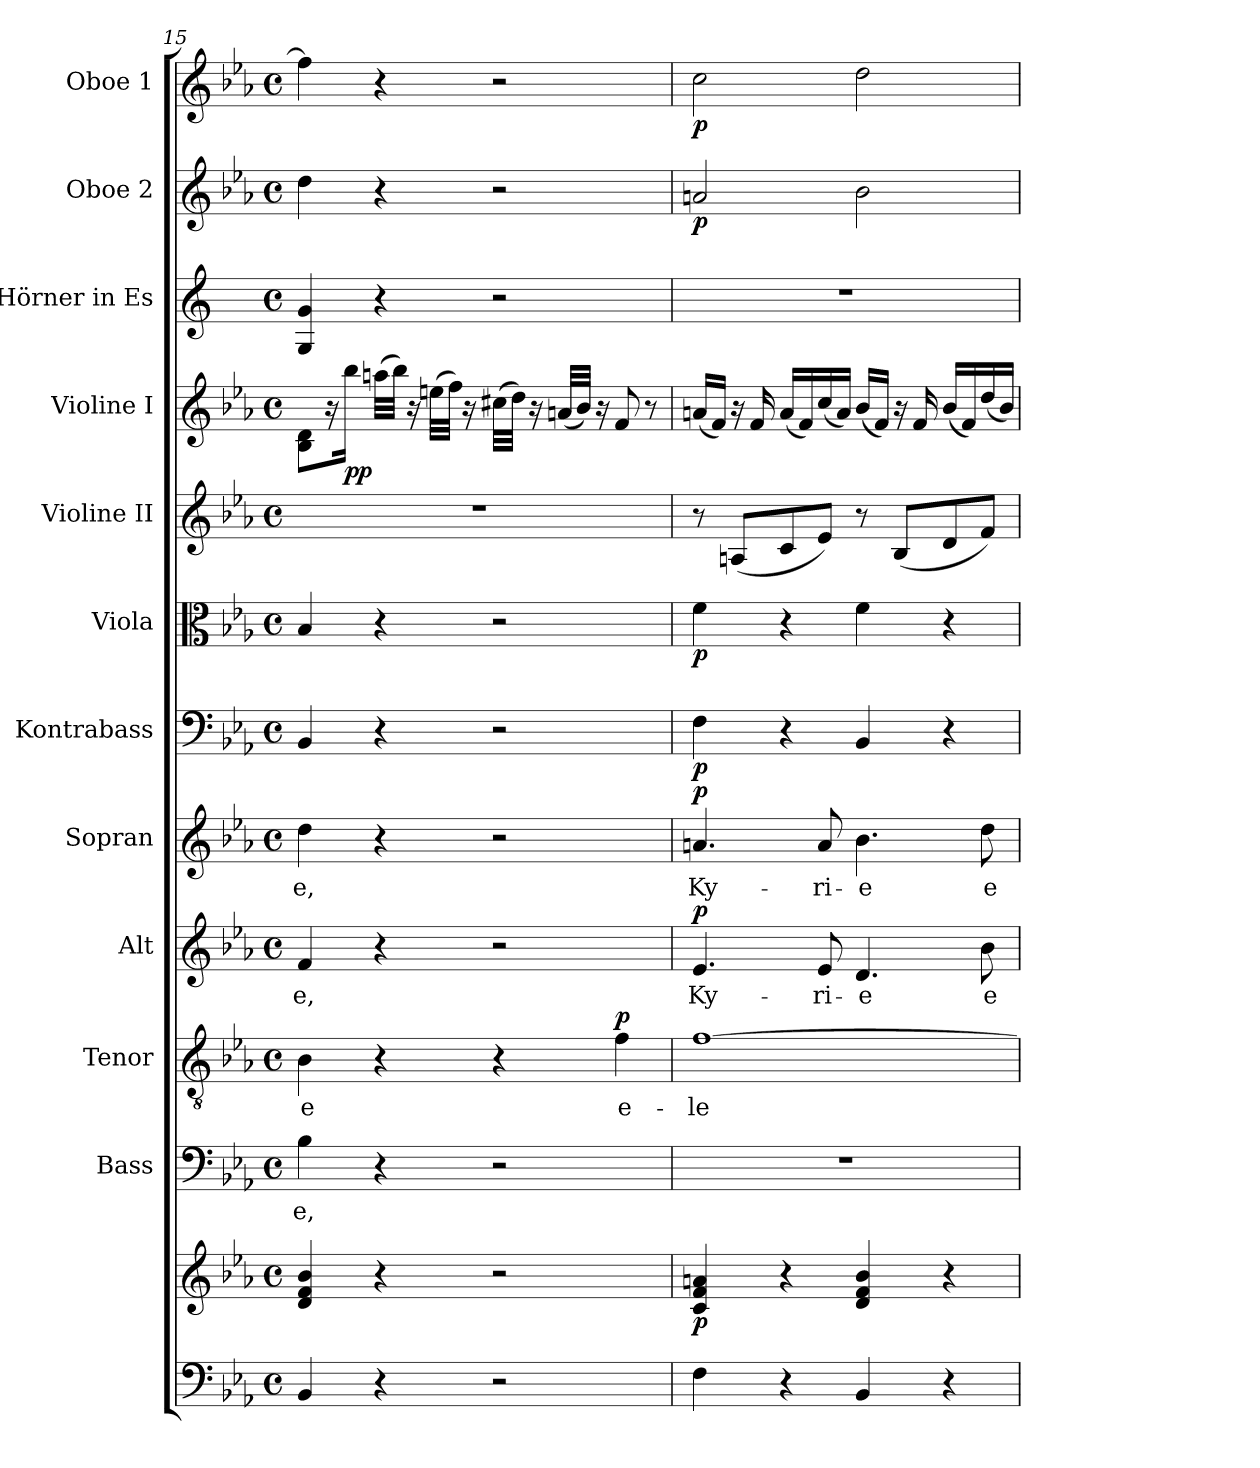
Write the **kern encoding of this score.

**kern	**kern	**dynam	**kern	**text	**kern	**text	**dynam	**kern	**text	**dynam	**kern	**text	**dynam	**kern	**dynam	**kern	**dynam	**kern	**kern	**dynam	**kern	**kern	**dynam	**kern	**dynam
*part12	*part12	*part12	*part11	*part11	*part10	*part10	*part10	*part9	*part9	*part9	*part8	*part8	*part8	*part7	*part7	*part6	*part6	*part5	*part4	*part4	*part3	*part2	*part2	*part1	*part1
*staff13	*staff12	*staff12/13	*staff11	*staff11	*staff10	*staff10	*staff10	*staff9	*staff9	*staff9	*staff8	*staff8	*staff8	*staff7	*staff7	*staff6	*staff6	*staff5	*staff4	*staff4	*staff3	*staff2	*staff2	*staff1	*staff1
*	*	*	*I"Bass	*	*I"Tenor	*	*	*I"Alt	*	*	*I"Sopran	*	*	*I"Kontrabass	*	*I"Viola	*	*I"Violine II	*I"Violine I	*	*I"Hörner in Es	*I"Oboe 2	*	*I"Oboe 1	*
*	*	*	*I'B.	*	*I'T.	*	*	*I'A.	*	*	*I'S.	*	*	*I'Kb.	*	*I'Vla.	*	*I'Vl. II	*I'Vl. I	*	*	*I'Ob. 2	*	*I'Ob. 1	*
*clefF4	*clefG2	*	*clefF4	*	*clefGv2	*	*	*clefG2	*	*	*clefG2	*	*	*clefF4	*	*clefC3	*	*clefG2	*clefG2	*	*clefG2	*clefG2	*	*clefG2	*
*	*	*	*	*	*	*	*	*	*	*	*	*	*	*ITrd7c12	*	*	*	*	*	*	*ITrd5c9	*	*	*	*
*k[b-e-a-]	*k[b-e-a-]	*	*k[b-e-a-]	*	*k[b-e-a-]	*	*	*k[b-e-a-]	*	*	*k[b-e-a-]	*	*	*k[b-e-a-]	*	*k[b-e-a-]	*	*k[b-e-a-]	*k[b-e-a-]	*	*k[b-e-a-]	*k[b-e-a-]	*	*k[b-e-a-]	*
*E-:	*E-:	*	*E-:	*	*E-:	*	*	*E-:	*	*	*E-:	*	*	*E-:	*	*E-:	*	*E-:	*E-:	*	*E-:	*E-:	*	*E-:	*
*M4/4	*M4/4	*	*M4/4	*	*M4/4	*	*	*M4/4	*	*	*M4/4	*	*	*M4/4	*	*M4/4	*	*M4/4	*M4/4	*	*M4/4	*M4/4	*	*M4/4	*
*met(c)	*met(c)	*	*met(c)	*	*met(c)	*	*	*met(c)	*	*	*met(c)	*	*	*met(c)	*	*met(c)	*	*met(c)	*met(c)	*	*met(c)	*met(c)	*	*met(c)	*
=15	=15	=15	=15	=15	=15	=15	=15	=15	=15	=15	=15	=15	=15	=15	=15	=15	=15	=15	=15	=15	=15	=15	=15	=15	=15
!	!	!	!	!LO:LY:b	!	!LO:LY:b	!	!	!LO:LY:b	!	!	!LO:LY:b	!	!	!	!	!	!	!	!	!	!	!	!	!
4BB-/	4d/ 4f/ 4b-/	.	4B-\	-e,	4B-\	-e	.	4f/	-e,	.	4dd\	-e,	.	4BBB-/	.	4B-/	.	1r	8B-\ 8d\L	.	4BB-/ 4B-/	4dd\	.	4ff\]	.
.	.	.	.	.	.	.	.	.	.	.	.	.	.	.	.	.	.	.	16r	.	.	.	.	.	.
!	!	!	!	!	!	!	!	!	!	!	!	!	!	!	!	!	!	!	!	!LO:DY:b	!	!	!	!	!
.	.	.	.	.	.	.	.	.	.	.	.	.	.	.	.	.	.	.	16bb-\Jk	pp	.	.	.	.	.
4r	4r	.	4r	.	4r	.	.	4r	.	.	4r	.	.	4r	.	4r	.	.	(>32aan\LLL	.	4r	4r	.	4r	.
.	.	.	.	.	.	.	.	.	.	.	.	.	.	.	.	.	.	.	32bb-\JJJ)	.	.	.	.	.	.
.	.	.	.	.	.	.	.	.	.	.	.	.	.	.	.	.	.	.	16r	.	.	.	.	.	.
.	.	.	.	.	.	.	.	.	.	.	.	.	.	.	.	.	.	.	(>32een\LLL	.	.	.	.	.	.
.	.	.	.	.	.	.	.	.	.	.	.	.	.	.	.	.	.	.	32ff\JJJ)	.	.	.	.	.	.
.	.	.	.	.	.	.	.	.	.	.	.	.	.	.	.	.	.	.	16r	.	.	.	.	.	.
2r	2r	.	2r	.	4r	.	.	2r	.	.	2r	.	.	2r	.	2r	.	.	(>32cc#X\LLL	.	2r	2r	.	2r	.
.	.	.	.	.	.	.	.	.	.	.	.	.	.	.	.	.	.	.	32dd\JJJ)	.	.	.	.	.	.
.	.	.	.	.	.	.	.	.	.	.	.	.	.	.	.	.	.	.	16r	.	.	.	.	.	.
.	.	.	.	.	.	.	.	.	.	.	.	.	.	.	.	.	.	.	(<32an/LLL	.	.	.	.	.	.
.	.	.	.	.	.	.	.	.	.	.	.	.	.	.	.	.	.	.	32b-/JJJ)	.	.	.	.	.	.
.	.	.	.	.	.	.	.	.	.	.	.	.	.	.	.	.	.	.	16r	.	.	.	.	.	.
!	!	!	!	!	!	!LO:LY:b	!LO:DY:a	!	!	!	!	!	!	!	!	!	!	!	!	!	!	!	!	!	!
.	.	.	.	.	4f\	e-	p	.	.	.	.	.	.	.	.	.	.	.	8f/	.	.	.	.	.	.
.	.	.	.	.	.	.	.	.	.	.	.	.	.	.	.	.	.	.	8r	.	.	.	.	.	.
!!LO:PB:g=z
=16	=16	=16	=16	=16	=16	=16	=16	=16	=16	=16	=16	=16	=16	=16	=16	=16	=16	=16	=16	=16	=16	=16	=16	=16	=16
!	!	!LO:DY:b	!	!	!	!LO:LY:b	!	!	!LO:LY:b	!LO:DY:a	!	!LO:LY:b	!LO:DY:a	!	!LO:DY:b	!	!LO:DY:b	!	!	!	!	!	!LO:DY:b	!	!LO:DY:b
4F\	4c/ 4f/ 4an/	p	1r	.	[1f	-le-	.	4.e-/	Ky-	p	4.an/	Ky-	p	4FF\	p	4f\	p	8r	(<16an/LL	.	1r	2an/	p	2cc\	p
.	.	.	.	.	.	.	.	.	.	.	.	.	.	.	.	.	.	.	16f/JJ)	.	.	.	.	.	.
.	.	.	.	.	.	.	.	.	.	.	.	.	.	.	.	.	.	(<8An/L	16r	.	.	.	.	.	.
.	.	.	.	.	.	.	.	.	.	.	.	.	.	.	.	.	.	.	16f/	.	.	.	.	.	.
4r	4r	.	.	.	.	.	.	.	.	.	.	.	.	4r	.	4r	.	8c/	(<16a/LL	.	.	.	.	.	.
.	.	.	.	.	.	.	.	.	.	.	.	.	.	.	.	.	.	.	16f/)	.	.	.	.	.	.
!	!	!	!	!	!	!	!	!	!LO:LY:b	!	!	!LO:LY:b	!	!	!	!	!	!	!	!	!	!	!	!	!
.	.	.	.	.	.	.	.	8e-/	-ri-	.	8a/	-ri-	.	.	.	.	.	8e-/J)	(<16cc/	.	.	.	.	.	.
.	.	.	.	.	.	.	.	.	.	.	.	.	.	.	.	.	.	.	16a/JJ)	.	.	.	.	.	.
!	!	!	!	!	!	!	!	!	!LO:LY:b	!	!	!LO:LY:b	!	!	!	!	!	!	!	!	!	!	!	!	!
4BB-/	4d/ 4f/ 4b-/	.	.	.	.	.	.	4.d/	-e	.	4.b-\	-e	.	4BBB-/	.	4f\	.	8r	(<16b-/LL	.	.	2b-\	.	2dd\	.
.	.	.	.	.	.	.	.	.	.	.	.	.	.	.	.	.	.	.	16f/JJ)	.	.	.	.	.	.
.	.	.	.	.	.	.	.	.	.	.	.	.	.	.	.	.	.	(<8B-/L	16r	.	.	.	.	.	.
.	.	.	.	.	.	.	.	.	.	.	.	.	.	.	.	.	.	.	16f/	.	.	.	.	.	.
4r	4r	.	.	.	.	.	.	.	.	.	.	.	.	4r	.	4r	.	8d/	(<16b-/LL	.	.	.	.	.	.
.	.	.	.	.	.	.	.	.	.	.	.	.	.	.	.	.	.	.	16f/)	.	.	.	.	.	.
!	!	!	!	!	!	!	!	!	!LO:LY:b	!	!	!LO:LY:b	!	!	!	!	!	!	!	!	!	!	!	!	!
.	.	.	.	.	.	.	.	8b-\	e-	.	8dd\	e-	.	.	.	.	.	8f/J)	(<16dd/	.	.	.	.	.	.
.	.	.	.	.	.	.	.	.	.	.	.	.	.	.	.	.	.	.	16b-/JJ)	.	.	.	.	.	.
=	=	=	=	=	=	=	=	=	=	=	=	=	=	=	=	=	=	=	=	=	=	=	=	=	=
*-	*-	*-	*-	*-	*-	*-	*-	*-	*-	*-	*-	*-	*-	*-	*-	*-	*-	*-	*-	*-	*-	*-	*-	*-	*-
